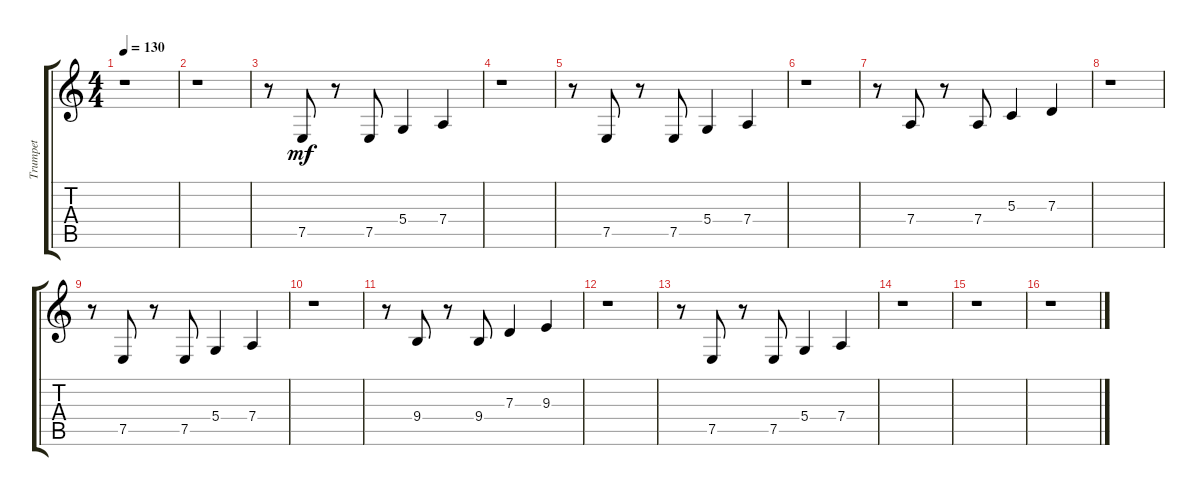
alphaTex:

\track ("Trumpet" "Trumpet") {instrument trumpet}
\staff {score tabs}
\tuning (E4 B3 G3 D3 A2 E2) {hide}
\ts (4 4)
\tempo 130
\clef g2
\ks c
r.1{dy mf instrument trumpet} |
r.1 |
r.8 7.5.8 r.8 7.5.8 5.4.4 7.4.4 |
r.1 |
r.8 7.5.8 r.8 7.5.8 5.4.4 7.4.4 |
r.1 |
r.8 7.4.8 r.8 7.4.8 5.3.4 7.3.4 |
r.1 |
r.8 7.5.8 r.8 7.5.8 5.4.4 7.4.4 |
r.1 |
r.8 9.4.8 r.8 9.4.8 7.3.4 9.3.4 |
r.1 |
r.8 7.5.8 r.8 7.5.8 5.4.4 7.4.4 |
r.1 |
r.1 |
r.1
